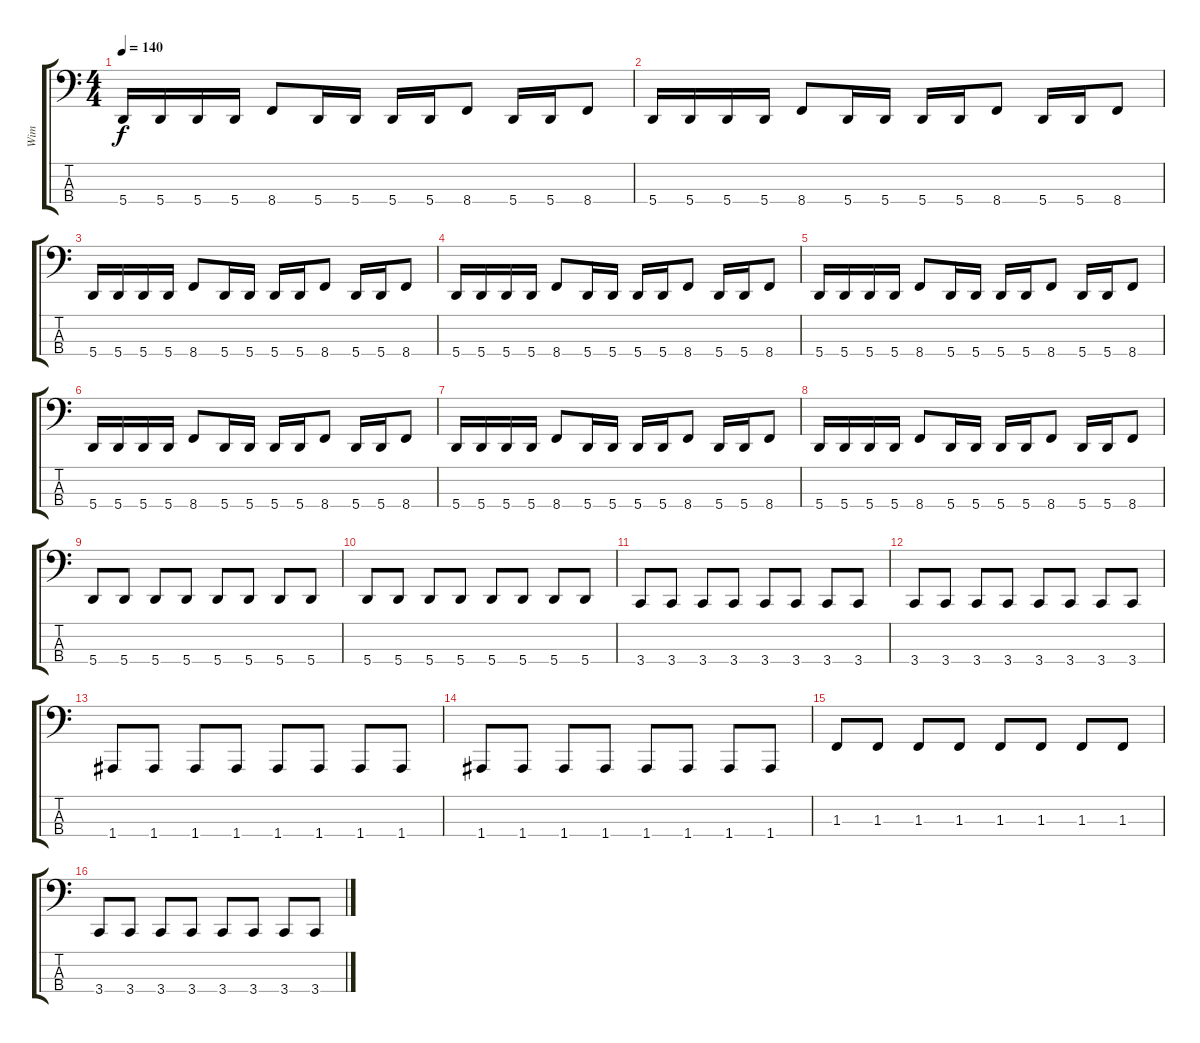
\track ("Wim" "Wim") {instrument electricbasspick}
\staff {score tabs}
\tuning (D2 A1 E1 A0) {hide}
\ts (4 4)
\tempo 140
\clef f4
\ks c
5.4.16{dy f} 5.4.16 5.4.16 5.4.16 8.4.8 5.4.16 5.4.16 5.4.16 5.4.16 8.4.8 5.4.16 5.4.16 8.4.8 |
5.4.16 5.4.16 5.4.16 5.4.16 8.4.8 5.4.16 5.4.16 5.4.16 5.4.16 8.4.8 5.4.16 5.4.16 8.4.8 |
5.4.16 5.4.16 5.4.16 5.4.16 8.4.8 5.4.16 5.4.16 5.4.16 5.4.16 8.4.8 5.4.16 5.4.16 8.4.8 |
5.4.16 5.4.16 5.4.16 5.4.16 8.4.8 5.4.16 5.4.16 5.4.16 5.4.16 8.4.8 5.4.16 5.4.16 8.4.8 |
5.4.16 5.4.16 5.4.16 5.4.16 8.4.8 5.4.16 5.4.16 5.4.16 5.4.16 8.4.8 5.4.16 5.4.16 8.4.8 |
5.4.16 5.4.16 5.4.16 5.4.16 8.4.8 5.4.16 5.4.16 5.4.16 5.4.16 8.4.8 5.4.16 5.4.16 8.4.8 |
5.4.16 5.4.16 5.4.16 5.4.16 8.4.8 5.4.16 5.4.16 5.4.16 5.4.16 8.4.8 5.4.16 5.4.16 8.4.8 |
5.4.16 5.4.16 5.4.16 5.4.16 8.4.8 5.4.16 5.4.16 5.4.16 5.4.16 8.4.8 5.4.16 5.4.16 8.4.8 |
5.4.8 5.4.8 5.4.8 5.4.8 5.4.8 5.4.8 5.4.8 5.4.8 |
5.4.8 5.4.8 5.4.8 5.4.8 5.4.8 5.4.8 5.4.8 5.4.8 |
3.4.8 3.4.8 3.4.8 3.4.8 3.4.8 3.4.8 3.4.8 3.4.8 |
3.4.8 3.4.8 3.4.8 3.4.8 3.4.8 3.4.8 3.4.8 3.4.8 |
1.4.8 1.4.8 1.4.8 1.4.8 1.4.8 1.4.8 1.4.8 1.4.8 |
1.4.8 1.4.8 1.4.8 1.4.8 1.4.8 1.4.8 1.4.8 1.4.8 |
1.3.8 1.3.8 1.3.8 1.3.8 1.3.8 1.3.8 1.3.8 1.3.8 |
3.4.8 3.4.8 3.4.8 3.4.8 3.4.8 3.4.8 3.4.8 3.4.8
